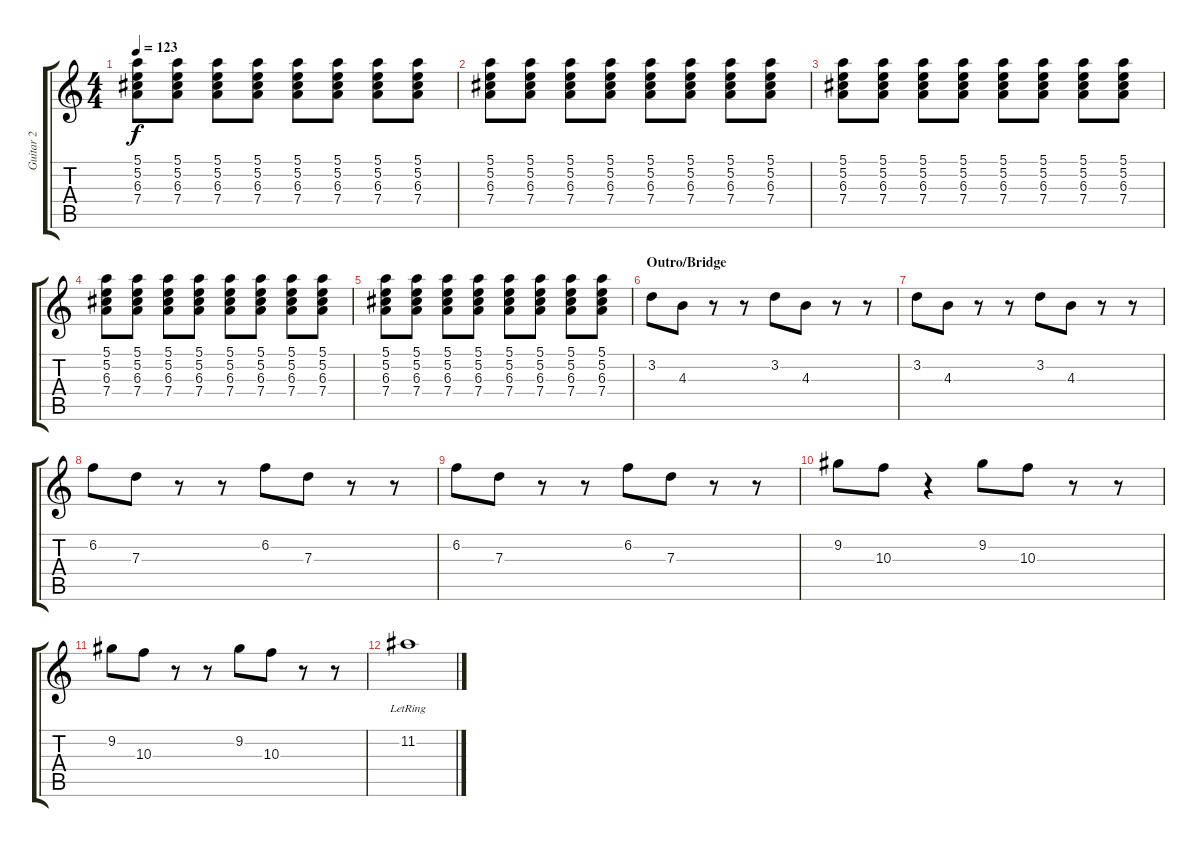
\track ("Guitar 2" "Guitar 2") {instrument distortionguitar}
\staff {score tabs}
\tuning (E4 B3 G3 D3 A2 E2) {hide}
\ts (4 4)
\tempo 123
\clef g2
\ks c
(5.1 5.2 6.3 7.4).8{dy f} (5.1 5.2 6.3 7.4).8 (5.1 5.2 6.3 7.4).8 (5.1 5.2 6.3 7.4).8 (5.1 5.2 6.3 7.4).8 (5.1 5.2 6.3 7.4).8 (5.1 5.2 6.3 7.4).8 (5.1 5.2 6.3 7.4).8 |
(5.1 5.2 6.3 7.4).8 (5.1 5.2 6.3 7.4).8 (5.1 5.2 6.3 7.4).8 (5.1 5.2 6.3 7.4).8 (5.1 5.2 6.3 7.4).8 (5.1 5.2 6.3 7.4).8 (5.1 5.2 6.3 7.4).8 (5.1 5.2 6.3 7.4).8 |
(5.1 5.2 6.3 7.4).8 (5.1 5.2 6.3 7.4).8 (5.1 5.2 6.3 7.4).8 (5.1 5.2 6.3 7.4).8 (5.1 5.2 6.3 7.4).8 (5.1 5.2 6.3 7.4).8 (5.1 5.2 6.3 7.4).8 (5.1 5.2 6.3 7.4).8 |
(5.1 5.2 6.3 7.4).8 (5.1 5.2 6.3 7.4).8 (5.1 5.2 6.3 7.4).8 (5.1 5.2 6.3 7.4).8 (5.1 5.2 6.3 7.4).8 (5.1 5.2 6.3 7.4).8 (5.1 5.2 6.3 7.4).8 (5.1 5.2 6.3 7.4).8 |
(5.1 5.2 6.3 7.4).8 (5.1 5.2 6.3 7.4).8 (5.1 5.2 6.3 7.4).8 (5.1 5.2 6.3 7.4).8 (5.1 5.2 6.3 7.4).8 (5.1 5.2 6.3 7.4).8 (5.1 5.2 6.3 7.4).8 (5.1 5.2 6.3 7.4).8 |
\section ("" "Outro/Bridge")
3.2.8{volume 13} 4.3.8 r.8 r.8 3.2.8 4.3.8 r.8 r.8 |
3.2.8 4.3.8 r.8 r.8 3.2.8 4.3.8 r.8 r.8 |
6.2.8 7.3.8 r.8 r.8 6.2.8 7.3.8 r.8 r.8 |
6.2.8 7.3.8 r.8 r.8 6.2.8 7.3.8 r.8 r.8 |
9.2.8 10.3.8 r.4 9.2.8 10.3.8 r.8 r.8 |
9.2.8 10.3.8 r.8 r.8 9.2.8 10.3.8 r.8 r.8 |
11.2{lr}.1
